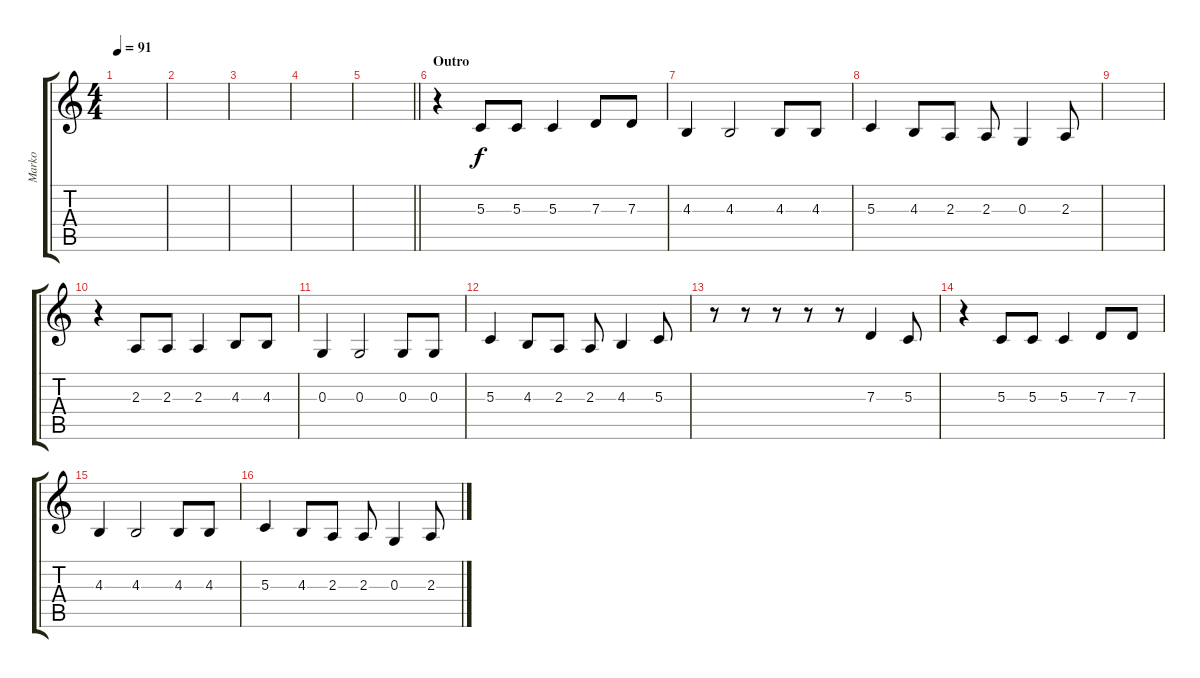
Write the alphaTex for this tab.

\track ("Marko" "Marko") {instrument choiraahs}
\staff {score tabs}
\tuning (E4 B3 G3 D3 A2 E2) {hide}
\ts (4 4)
\tempo 91
\clef g2
\ks c
|
|
|
|
\barLineRight lightlight
|
\section ("" "Outro")
r.4 5.3.8 5.3.8 5.3.4 7.3.8 7.3.8 |
4.3.4 4.3.2 4.3.8 4.3.8 |
5.3.4 4.3.8 2.3.8 2.3.8 0.3.4 2.3.8 |
|
r.4 2.3.8 2.3.8 2.3.4 4.3.8 4.3.8 |
0.3.4 0.3.2 0.3.8 0.3.8 |
5.3.4 4.3.8 2.3.8 2.3.8 4.3.4 5.3.8 |
r.8 r.8 r.8 r.8 r.8 7.3.4 5.3.8 |
r.4 5.3.8 5.3.8 5.3.4 7.3.8 7.3.8 |
4.3.4 4.3.2 4.3.8 4.3.8 |
5.3.4 4.3.8 2.3.8 2.3.8 0.3.4 2.3.8
